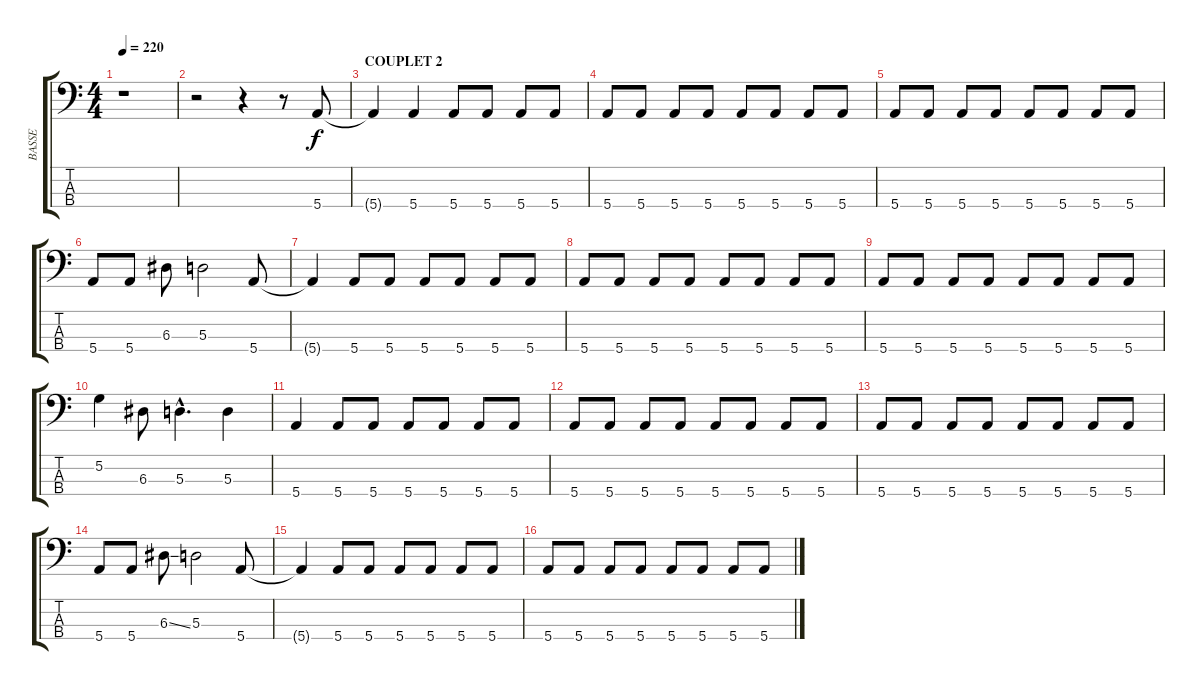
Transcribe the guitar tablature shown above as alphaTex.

\track ("BASSE" "BASSE") {instrument electricbassfinger}
\staff {score tabs}
\tuning (G2 D2 A1 E1) {hide}
\ts (4 4)
\tempo 220
\clef f4
\ks c
r.1{dy f} |
r.2 r.4 r.8 5.4.8 |
\section ("" "COUPLET 2")
5.4{t}.4 5.4.4 5.4.8 5.4.8 5.4.8 5.4.8 |
5.4.8 5.4.8 5.4.8 5.4.8 5.4.8 5.4.8 5.4.8 5.4.8 |
5.4.8 5.4.8 5.4.8 5.4.8 5.4.8 5.4.8 5.4.8 5.4.8 |
5.4.8 5.4.8 6.3.8 5.3.2 5.4.8 |
5.4{t}.4 5.4.8 5.4.8 5.4.8 5.4.8 5.4.8 5.4.8 |
5.4.8 5.4.8 5.4.8 5.4.8 5.4.8 5.4.8 5.4.8 5.4.8 |
5.4.8 5.4.8 5.4.8 5.4.8 5.4.8 5.4.8 5.4.8 5.4.8 |
5.2.4 6.3.8 5.3{hac}.4{d} 5.3.4 |
5.4.4 5.4.8 5.4.8 5.4.8 5.4.8 5.4.8 5.4.8 |
5.4.8 5.4.8 5.4.8 5.4.8 5.4.8 5.4.8 5.4.8 5.4.8 |
5.4.8 5.4.8 5.4.8 5.4.8 5.4.8 5.4.8 5.4.8 5.4.8 |
5.4.8 5.4.8 6.3{ss}.8 5.3.2 5.4.8 |
5.4{t}.4 5.4.8 5.4.8 5.4.8 5.4.8 5.4.8 5.4.8 |
5.4.8 5.4.8 5.4.8 5.4.8 5.4.8 5.4.8 5.4.8 5.4.8
